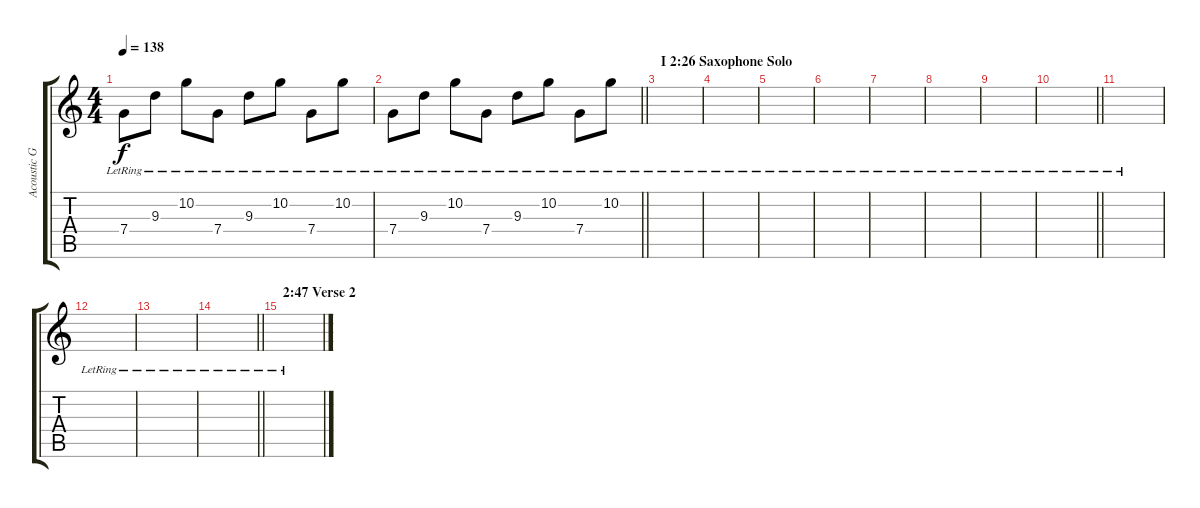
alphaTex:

\track ("Acoustic Guitar" "Acoustic G") {instrument acousticguitarsteel}
\staff {score tabs}
\tuning (D4 A3 F3 C3 G2 D2) {hide}
\ts (4 4)
\tempo 138
\clef g2
\ks c
7.4{lr}.8{dy f} 9.3{lr}.8 10.2{lr}.8 7.4{lr}.8 9.3{lr}.8 10.2{lr}.8 7.4{lr}.8 10.2{lr}.8 |
\barLineRight lightlight
7.4{lr}.8 9.3{lr}.8 10.2{lr}.8 7.4{lr}.8 9.3{lr}.8 10.2{lr}.8 7.4{lr}.8 10.2{lr}.8 |
\section ("" "I 2:26 Saxophone Solo")
|
|
|
|
|
|
|
\barLineRight lightlight
|
|
|
|
\barLineRight lightlight
|
\section ("" "2:47 Verse 2")
